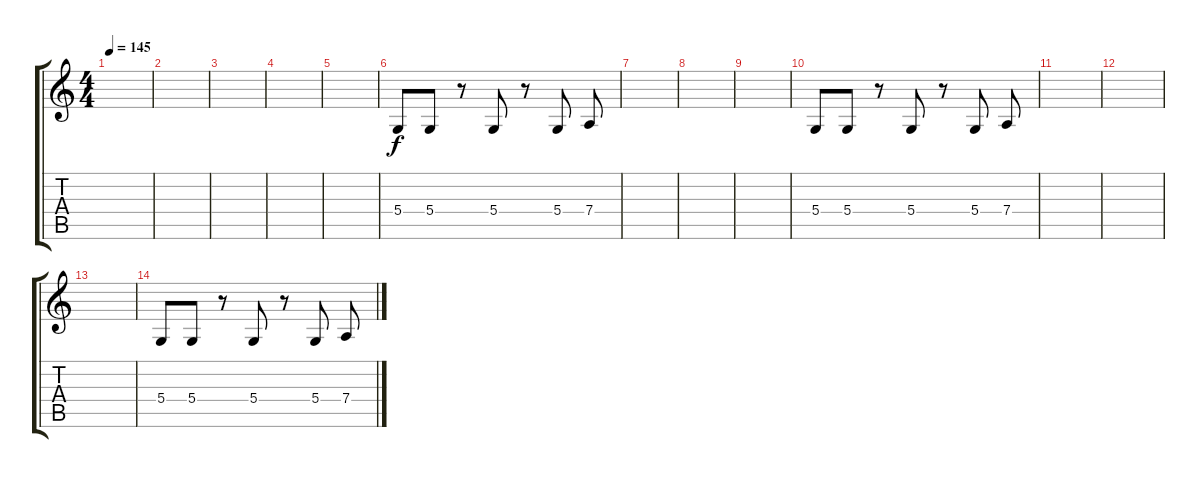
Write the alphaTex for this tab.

\track (" " " ") {instrument synthdrum}
\staff {score tabs}
\tuning (E4 B3 G3 D3 A2 E2) {hide}
\ts (4 4)
\tempo 145
\clef g2
\ks c
|
|
|
|
|
5.4.8 5.4.8 r.8 5.4.8 r.8 5.4.8 7.4.8 |
|
|
|
5.4.8 5.4.8 r.8 5.4.8 r.8 5.4.8 7.4.8 |
|
|
|
5.4.8 5.4.8 r.8 5.4.8 r.8 5.4.8 7.4.8
